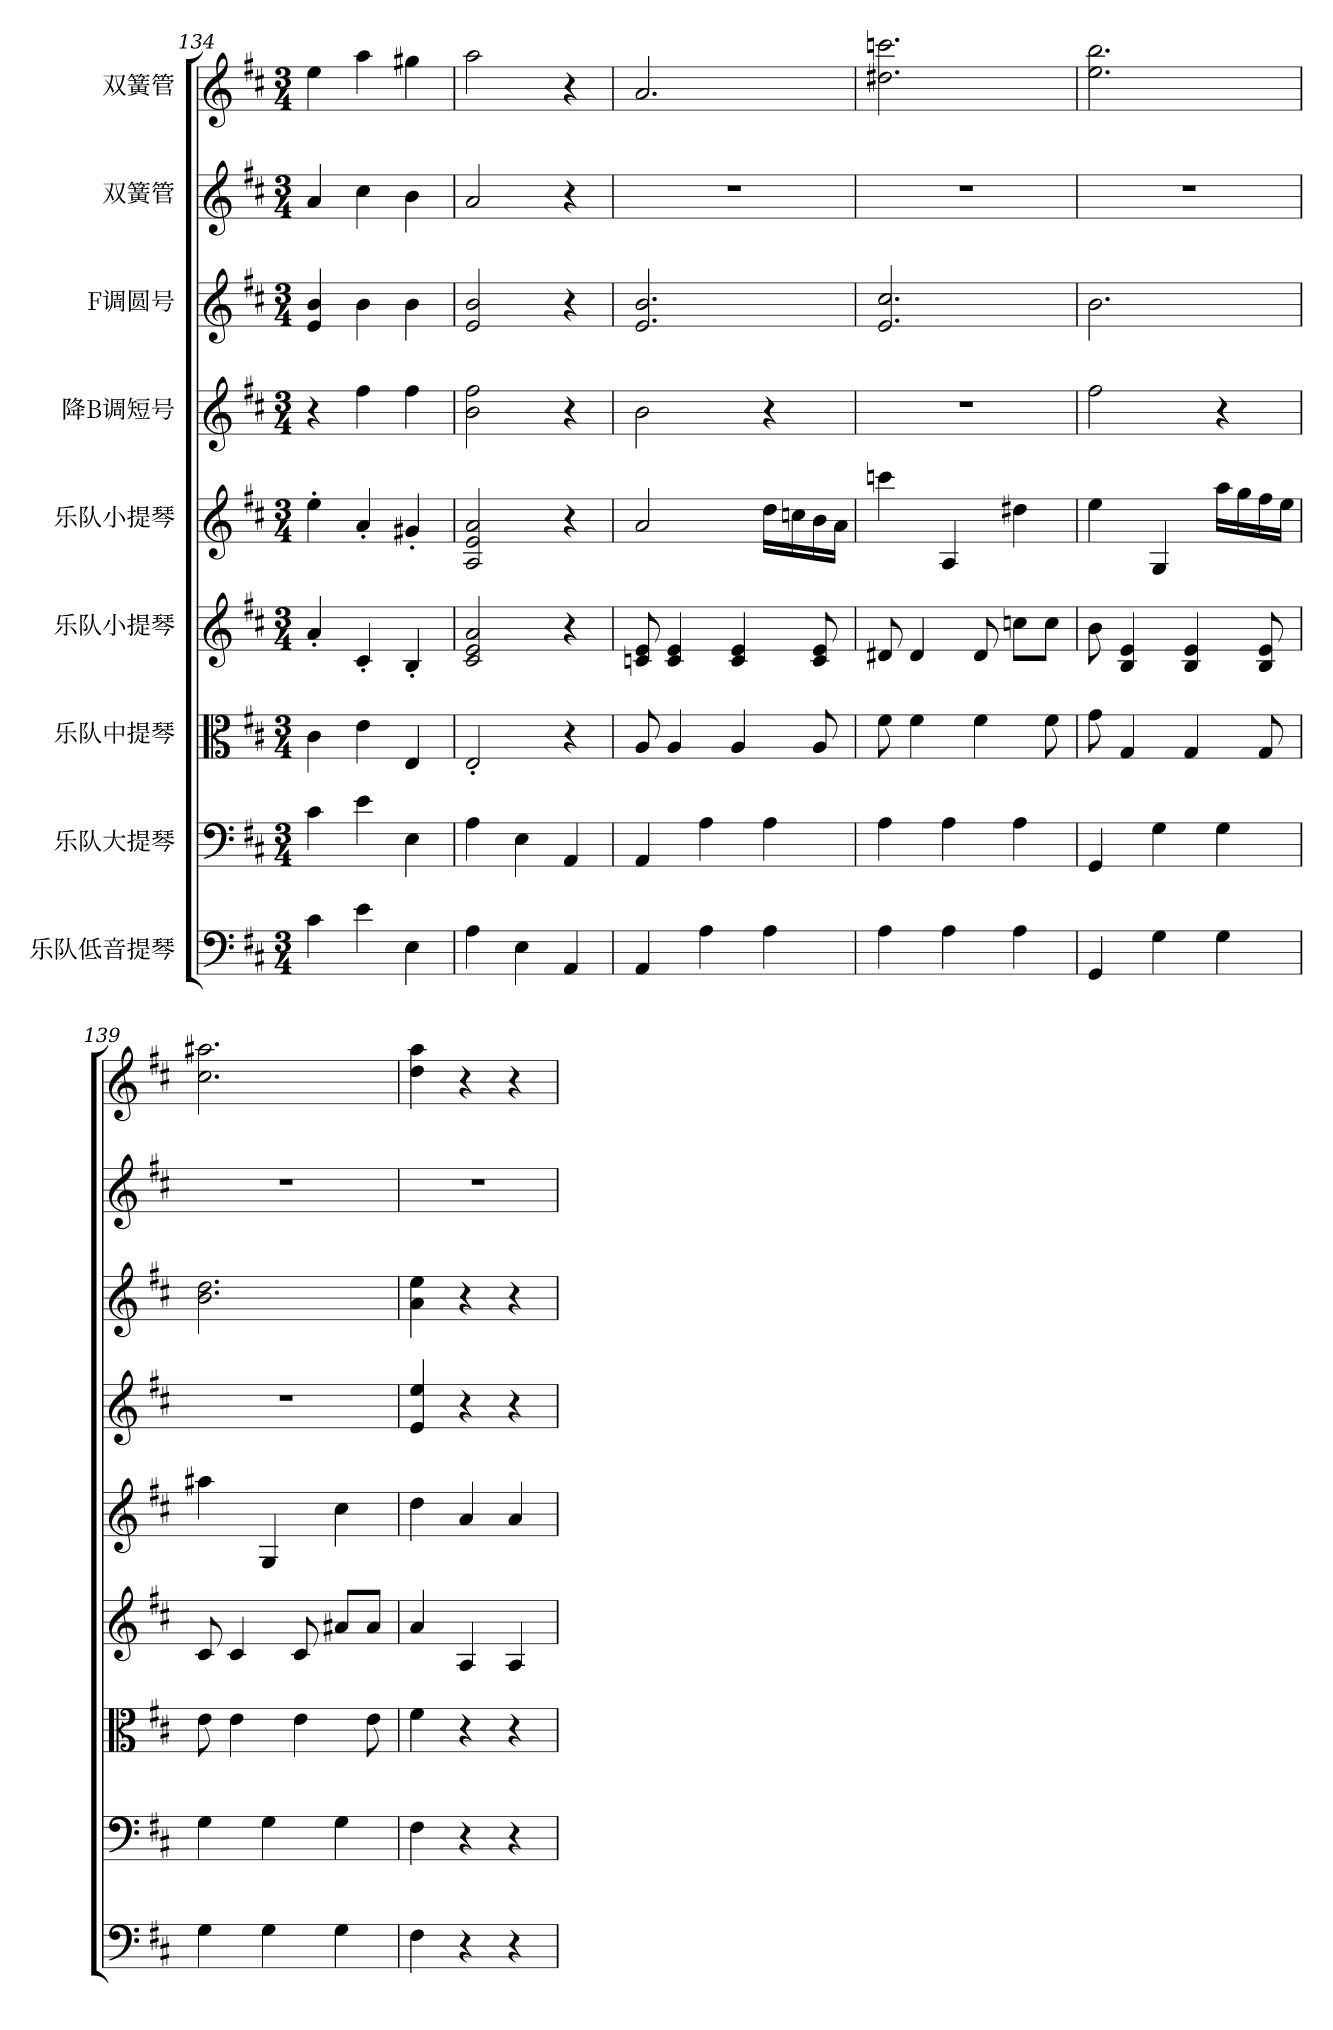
**kern	**kern	**kern	**kern	**kern	**kern	**kern	**kern	**kern
*part9	*part8	*part7	*part6	*part5	*part4	*part3	*part2	*part1
*staff9	*staff8	*staff7	*staff6	*staff5	*staff4	*staff3	*staff2	*staff1
*I"乐队低音提琴	*I"乐队大提琴	*I"乐队中提琴	*I"乐队小提琴	*I"乐队小提琴	*I"降B调短号	*I"F调圆号	*I"双簧管	*I"双簧管
*clefF4	*clefF4	*clefC3	*clefG2	*clefG2	*clefG2	*clefG2	*clefG2	*clefG2
*ITrd7c12	*	*	*	*	*ITrd1c2	*ITrd4c7	*	*
*k[f#c#]	*k[f#c#]	*k[f#c#]	*k[f#c#]	*k[f#c#]	*k[]	*k[f#]	*k[f#c#]	*k[f#c#]
*M3/4	*M3/4	*M3/4	*M3/4	*M3/4	*M3/4	*M3/4	*M3/4	*M3/4
*MM117	*MM117	*MM117	*MM117	*MM117	*MM117	*MM117	*MM117	*MM117
=134	=134	=134	=134	=134	=134	=134	=134	=134
4C#\	4c#\	4c#\	4a'/	4ee'\	4r	4A/ 4e/	4a/	4ee\
4E\	4e\	4e\	4c#'/	4a'/	4ee\	4e\	4cc#\	4aa\
4EE\	4E\	4E/	4B'/	4g#X'/	4ee\	4e\	4b\	4gg#X\
!!LO:PB:g=z
=135	=135	=135	=135	=135	=135	=135	=135	=135
4AA\	4A\	2E'/	2c#/ 2e/ 2a/	2A/ 2e/ 2a/	2a\ 2ee\	2A/ 2e/	2a/	2aa\
4EE\	4E\	.	.	.	.	.	.	.
4AAA/	4AA/	4r	4r	4r	4r	4r	4r	4r
=136	=136	=136	=136	=136	=136	=136	=136	=136
*	*	*	*	*	*	*	*	*MM122
4AAA/	4AA/	8A/	8cn/ 8e/	2a/	2a\	2.A/ 2.e/	2.r	2.a/
.	.	4A/	4c/ 4e/	.	.	.	.	.
4AA\	4A\	.	.	.	.	.	.	.
.	.	4A/	4c/ 4e/	.	.	.	.	.
4AA\	4A\	.	.	16dd\LL	4r	.	.	.
.	.	.	.	16ccn\	.	.	.	.
.	.	8A/	8c/ 8e/	16b\	.	.	.	.
.	.	.	.	16a\JJ	.	.	.	.
=137	=137	=137	=137	=137	=137	=137	=137	=137
4AA\	4A\	8f#\	8d#X/	4cccn\	2.r	2.A/ 2.f#/	2.r	2.dd#X\ 2.cccn\
.	.	4f#\	4d#/	.	.	.	.	.
4AA\	4A\	.	.	4A/	.	.	.	.
.	.	4f#\	8d#/	.	.	.	.	.
4AA\	4A\	.	8ccn\L	4dd#X\	.	.	.	.
.	.	8f#\	8cc\J	.	.	.	.	.
=138	=138	=138	=138	=138	=138	=138	=138	=138
4GGG/	4GG/	8g\	8b\	4ee\	2ee\	2.e\	2.r	2.ee\ 2.bb\
.	.	4G/	4B/ 4e/	.	.	.	.	.
4GG\	4G\	.	.	4G/	.	.	.	.
.	.	4G/	4B/ 4e/	.	.	.	.	.
4GG\	4G\	.	.	16aa\LL	4r	.	.	.
.	.	.	.	16gg\	.	.	.	.
.	.	8G/	8B/ 8e/	16ff#\	.	.	.	.
.	.	.	.	16ee\JJ	.	.	.	.
=139	=139	=139	=139	=139	=139	=139	=139	=139
4GG\	4G\	8e\	8c#/	4aa#X\	2.r	2.e\ 2.g\	2.r	2.cc#\ 2.aa#X\
.	.	4e\	4c#/	.	.	.	.	.
4GG\	4G\	.	.	4G/	.	.	.	.
.	.	4e\	8c#/	.	.	.	.	.
4GG\	4G\	.	8a#X/L	4cc#\	.	.	.	.
.	.	8e\	8a#/J	.	.	.	.	.
=140	=140	=140	=140	=140	=140	=140	=140	=140
*	*	*	*	*	*	*	*	*MM116
4FF#\	4F#\	4f#\	4a/	4dd\	4d/ 4dd/	4d\ 4a\	2.r	4dd\ 4aa\
4r	4r	4r	4A/	4a/	4r	4r	.	4r
4r	4r	4r	4A/	4a/	4r	4r	.	4r
=	=	=	=	=	=	=	=	=
*-	*-	*-	*-	*-	*-	*-	*-	*-
